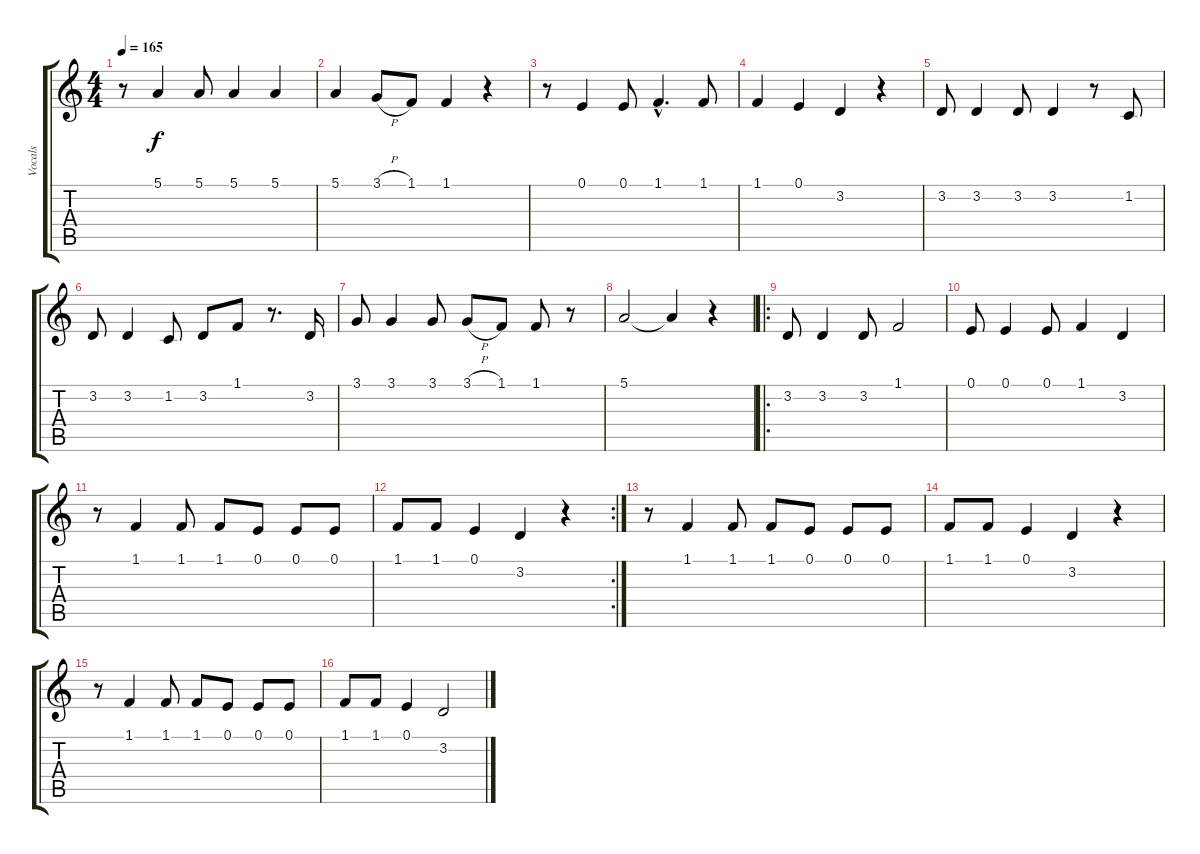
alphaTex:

\track ("Vocals" "Vocals") {instrument trumpet}
\staff {score tabs}
\tuning (E4 B3 G3 D3 A2 E2) {hide}
\ts (4 4)
\tempo 165
\clef g2
\ks c
r.8{dy f} 5.1.4 5.1.8 5.1.4 5.1.4 |
5.1.4 3.1{h}.8 1.1.8 1.1.4 r.4 |
r.8 0.1.4 0.1.8 1.1{hac}.4{d} 1.1.8 |
1.1.4 0.1.4 3.2.4 r.4 |
3.2.8 3.2.4 3.2.8 3.2.4 r.8 1.2.8 |
3.2.8 3.2.4 1.2.8 3.2.8 1.1.8 r.8{d} 3.2.16 |
3.1.8 3.1.4 3.1.8 3.1{h}.8 1.1.8 1.1.8 r.8 |
5.1.2 5.1{t}.4 r.4 |
\ro
3.2.8 3.2.4 3.2.8 1.1.2 |
0.1.8 0.1.4 0.1.8 1.1.4 3.2.4 |
r.8 1.1.4 1.1.8 1.1.8 0.1.8 0.1.8 0.1.8 |
\rc 2
1.1.8 1.1.8 0.1.4 3.2.4 r.4 |
r.8 1.1.4 1.1.8 1.1.8 0.1.8 0.1.8 0.1.8 |
1.1.8 1.1.8 0.1.4 3.2.4 r.4 |
r.8 1.1.4 1.1.8 1.1.8 0.1.8 0.1.8 0.1.8 |
1.1.8 1.1.8 0.1.4 3.2.2
